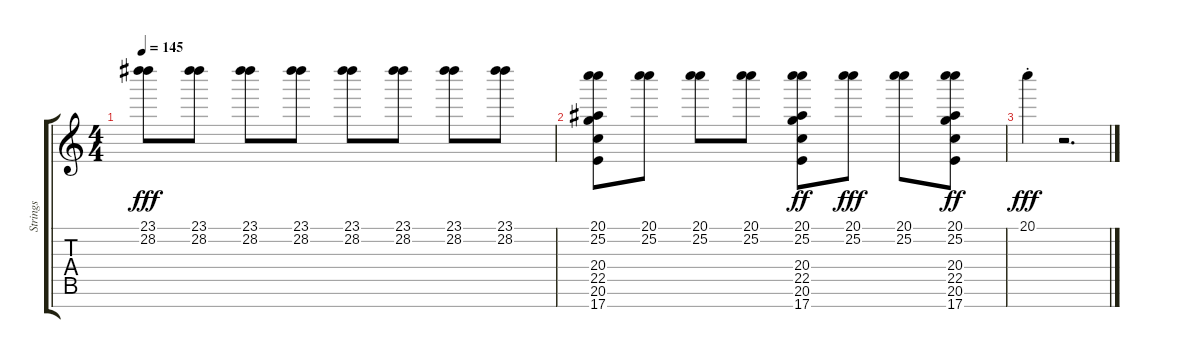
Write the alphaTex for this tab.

\track ("Strings" "Strings") {instrument electricguitarclean}
\staff {score tabs}
\tuning (E4 B3 G3 D3 A2 E2 B1) {hide}
\ts (4 4)
\tempo 145
\clef g2
\ks c
(23.1 28.2).8{dy fff} (23.1 28.2).8 (23.1 28.2).8 (23.1 28.2).8 (23.1 28.2).8 (23.1 28.2).8 (23.1 28.2).8 (23.1 28.2).8 |
(20.1 25.2 20.4 22.5 20.6 17.7).8 (20.1 25.2).8 (20.1 25.2).8 (20.1 25.2).8 (20.1 25.2 20.4 22.5 20.6 17.7).8{dy ff} (20.1 25.2).8{dy fff} (20.1 25.2).8 (20.1 25.2 20.4 22.5 20.6 17.7).8{dy ff} |
20.1{st}.4{dy fff} r.2{d}
